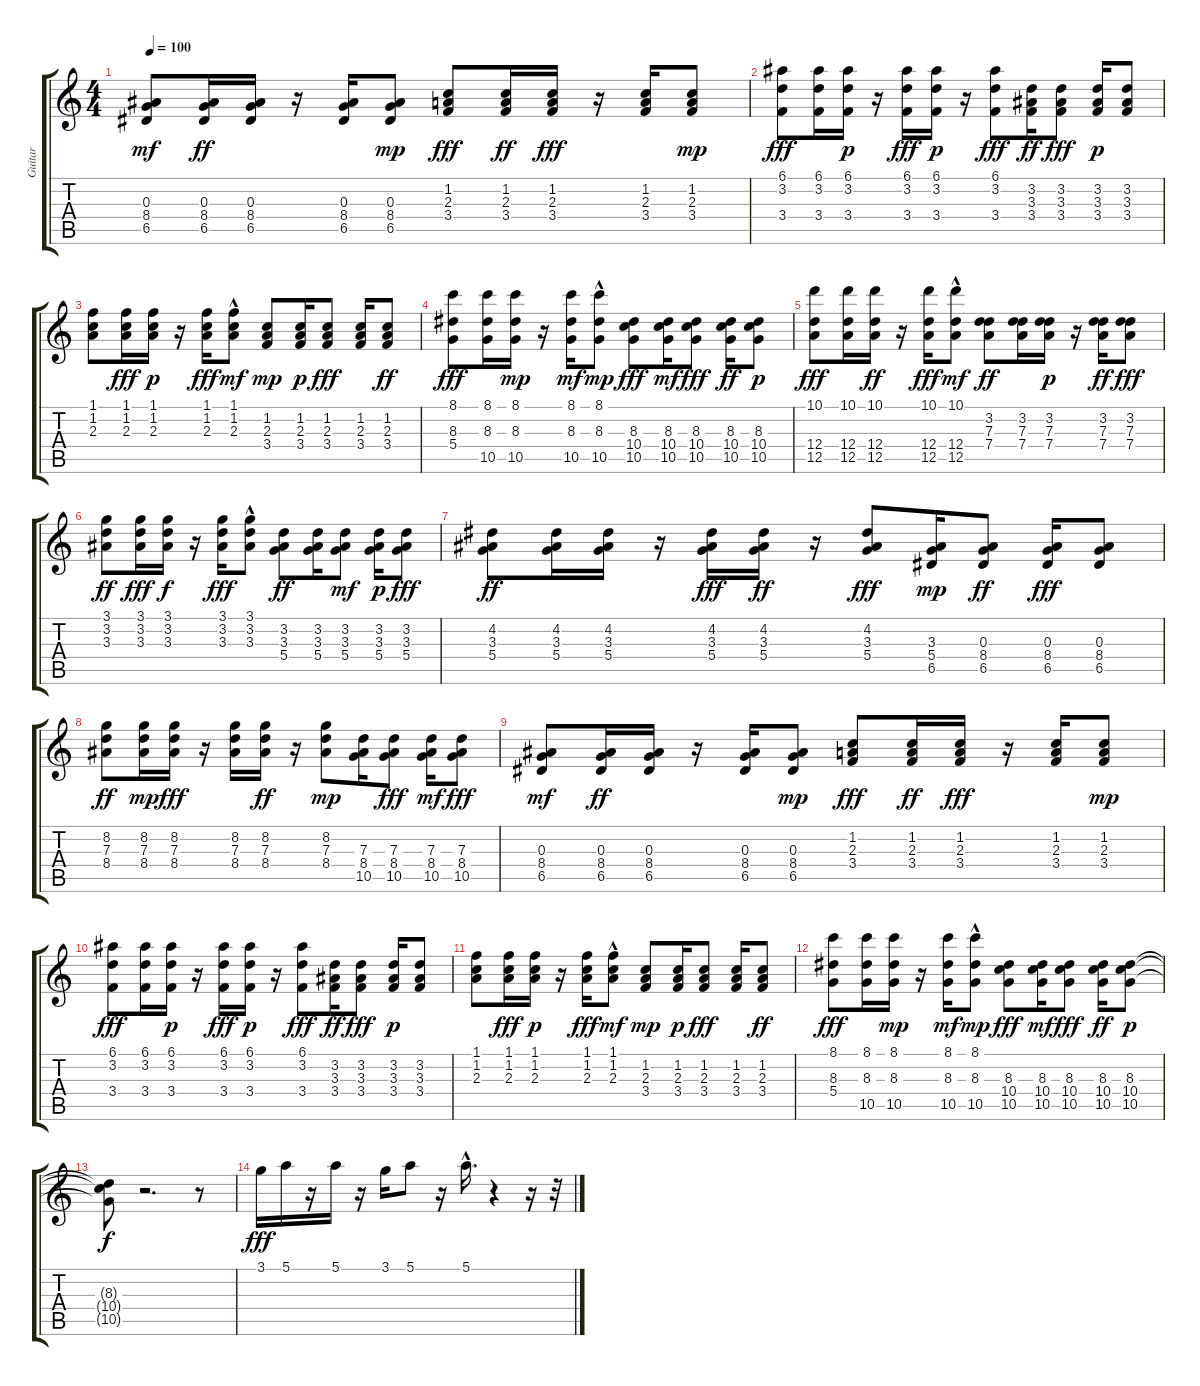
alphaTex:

\track ("Guitar" "Guitar") {instrument electricguitarmuted}
\staff {score tabs}
\tuning (E4 B3 G3 D3 A2 E2) {hide}
\ts (4 4)
\tempo 100
\clef g2
\ks c
(0.3 8.4 6.5).8{dy mf} (0.3 8.4 6.5).16{dy ff} (0.3 8.4 6.5).16 r.16 (0.3 8.4 6.5).16 (0.3 8.4 6.5).8{dy mp} (1.2 2.3 3.4).8{dy fff} (1.2 2.3 3.4).16{dy ff} (1.2 2.3 3.4).16{dy fff} r.16 (1.2 2.3 3.4).16 (1.2 2.3 3.4).8{dy mp} |
(6.1 3.2 3.4).8{dy fff} (6.1 3.2 3.4).16 (6.1 3.2 3.4).16{dy p} r.16 (6.1 3.2 3.4).16{dy fff} (6.1 3.2 3.4).16{dy p} r.16 (6.1 3.2 3.4).8{dy fff} (3.2 3.3 3.4).16{dy ff} (3.2 3.3 3.4).8{dy fff} (3.2 3.3 3.4).16{dy p} (3.2 3.3 3.4).8 |
(1.1 1.2 2.3).8 (1.1 1.2 2.3).16{dy fff} (1.1 1.2 2.3).16{dy p} r.16 (1.1 1.2 2.3).16{dy fff} (1.1{hac} 1.2 2.3).8{dy mf} (1.2 2.3 3.4).8{dy mp} (1.2 2.3 3.4).16{dy p} (1.2 2.3 3.4).8{dy fff} (1.2 2.3 3.4).16 (1.2 2.3 3.4).8{dy ff} |
(8.1 8.3 5.4).8{dy fff} (8.1 8.3 10.5).16 (8.1 8.3 10.5).16{dy mp} r.16 (8.1 8.3 10.5).16{dy mf} (8.1{hac} 8.3 10.5).8{dy mp} (8.3 10.4 10.5).8{dy fff} (8.3 10.4 10.5).16{dy mf} (8.3 10.4 10.5).8{dy fff} (8.3 10.4 10.5).16{dy ff} (8.3 10.4 10.5).8{dy p} |
(10.1 12.4 12.5).8{dy fff} (10.1 12.4 12.5).16 (10.1 12.4 12.5).16{dy ff} r.16 (10.1 12.4 12.5).16{dy fff} (10.1{hac} 12.4 12.5).8{dy mf} (3.2 7.3 7.4).8{dy ff} (3.2 7.3 7.4).16 (3.2 7.3 7.4).16{dy p} r.16 (3.2 7.3 7.4).16{dy ff} (3.2 7.3 7.4).8{dy fff} |
(3.1 3.2 3.3).8{dy ff} (3.1 3.2 3.3).16{dy fff} (3.1 3.2 3.3).16{dy f} r.16 (3.1 3.2 3.3).16{dy fff} (3.1{hac} 3.2 3.3).8 (3.2 3.3 5.4).8{dy ff} (3.2 3.3 5.4).16 (3.2 3.3 5.4).8{dy mf} (3.2 3.3 5.4).16{dy p} (3.2 3.3 5.4).8{dy fff} |
(4.2 3.3 5.4).8{dy ff} (4.2 3.3 5.4).16 (4.2 3.3 5.4).16 r.16 (4.2 3.3 5.4).16{dy fff} (4.2 3.3 5.4).16{dy ff} r.16 (4.2 3.3 5.4).8{dy fff} (3.3 5.4 6.5).16{dy mp} (0.3 8.4 6.5).8{dy ff} (0.3 8.4 6.5).16{dy fff} (0.3 8.4 6.5).8 |
(8.2 7.3 8.4).8{dy ff} (8.2 7.3 8.4).16{dy mp} (8.2 7.3 8.4).16{dy fff} r.16 (8.2 7.3 8.4).16 (8.2 7.3 8.4).16{dy ff} r.16 (8.2 7.3 8.4).8{dy mp} (7.3 8.4 10.5).16 (7.3 8.4 10.5).8{dy fff} (7.3 8.4 10.5).16{dy mf} (7.3 8.4 10.5).8{dy fff} |
(0.3 8.4 6.5).8{dy mf} (0.3 8.4 6.5).16{dy ff} (0.3 8.4 6.5).16 r.16 (0.3 8.4 6.5).16 (0.3 8.4 6.5).8{dy mp} (1.2 2.3 3.4).8{dy fff} (1.2 2.3 3.4).16{dy ff} (1.2 2.3 3.4).16{dy fff} r.16 (1.2 2.3 3.4).16 (1.2 2.3 3.4).8{dy mp} |
(6.1 3.2 3.4).8{dy fff} (6.1 3.2 3.4).16 (6.1 3.2 3.4).16{dy p} r.16 (6.1 3.2 3.4).16{dy fff} (6.1 3.2 3.4).16{dy p} r.16 (6.1 3.2 3.4).8{dy fff} (3.2 3.3 3.4).16{dy ff} (3.2 3.3 3.4).8{dy fff} (3.2 3.3 3.4).16{dy p} (3.2 3.3 3.4).8 |
(1.1 1.2 2.3).8 (1.1 1.2 2.3).16{dy fff} (1.1 1.2 2.3).16{dy p} r.16 (1.1 1.2 2.3).16{dy fff} (1.1{hac} 1.2 2.3).8{dy mf} (1.2 2.3 3.4).8{dy mp} (1.2 2.3 3.4).16{dy p} (1.2 2.3 3.4).8{dy fff} (1.2 2.3 3.4).16 (1.2 2.3 3.4).8{dy ff} |
(8.1 8.3 5.4).8{dy fff} (8.1 8.3 10.5).16 (8.1 8.3 10.5).16{dy mp} r.16 (8.1 8.3 10.5).16{dy mf} (8.1{hac} 8.3 10.5).8{dy mp} (8.3 10.4 10.5).8{dy fff} (8.3 10.4 10.5).16{dy mf} (8.3 10.4 10.5).8{dy fff} (8.3 10.4 10.5).16{dy ff} (8.3 10.4 10.5).8{dy p} |
(8.3{t} 10.4{t} 10.5{t}).8{dy f} r.2{d} r.8 |
3.1.16{dy fff} 5.1.16 r.16 5.1.16 r.16 3.1.16 5.1.8 r.16 5.1{hac}.16{d} r.4 r.16 r.32
